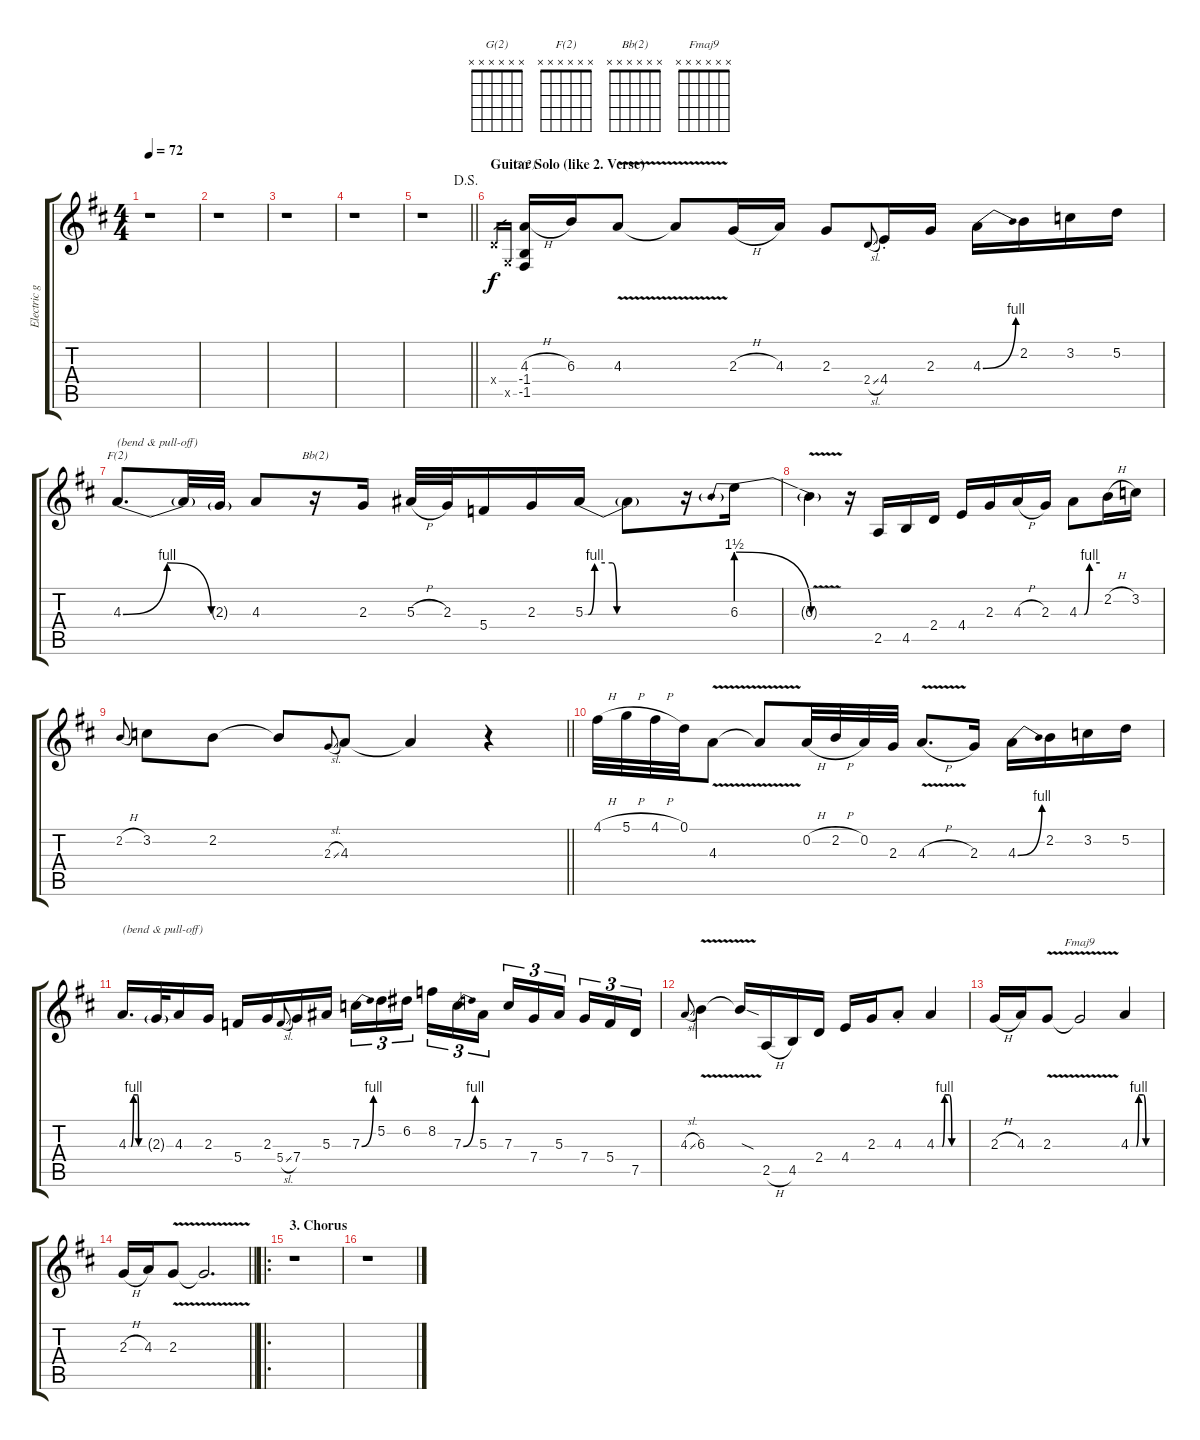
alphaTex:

\track ("Electric guitar: solo" "Electric g") {instrument overdrivenguitar}
\staff {score tabs}
\tuning (D4 A3 F3 C3 G2 D2) {hide}
\chord ("G(2)" x x x x x x)
\chord ("F(2)" x x x x x x)
\chord ("Bb(2)" x x x x x x)
\chord ("Fmaj9" x x x x x x)
\ts (4 4)
\tempo 72
\clef g2
\ks d
r.1{dy f} |
r.1 |
r.1 |
r.1 |
\jump dalsegno
\barLineRight lightlight
r.1 |
\section ("" "Guitar Solo (like 2. Verse)")
2.4{x}.16{gr} 0.5{x}.16{gr} (4.3{h} -1.4 -1.5).16{ch "G(2)"} 6.3.16 4.3{v}.8 4.3{t}.8 2.3{h}.16 4.3.16 2.3.8 2.4{sl}.8{gr onbeat} 4.4{st}.16 2.3.16 4.3{be (bend 0 0 60 4)}.16 2.2.16 3.2.16 5.2.16 |
4.3{be (bendrelease 0 0 15 4 50 4 60 0)}.8{d ch "F(2)" txt "(bend & pull-off)"} 4.3{t}.32 2.3{g}.32 4.3.8 r.16{ch "Bb(2)"} 2.3.16 5.3{h}.32 2.3.32 5.4.16 2.3.16 5.3{be (custom 0 0 2 0 6 4 17 4 20 0 60 0)}.16 5.3{t}.8 r.16 6.3{be (prebendrelease 0 6 60 0)}.16 |
6.3{v t}.4 r.16 2.5.16 4.5.16 2.4.16 4.4.16 2.3.16 4.3{h}.16 2.3.16 4.3{be (custom 0 0 15 0 30 4 60 4)}.8 2.2{h}.16 3.2.16 |
\barLineRight lightlight
2.2{h}.8{gr onbeat} 3.2.8 2.2.8 2.2{t}.8 2.3{sl}.8{gr onbeat} 4.3.8 4.3{t}.4 r.4 |
4.1{h}.32 5.1{h}.32 4.1{h}.32 0.1.32 4.3{v}.8 4.3{t}.8 0.2{h}.32 2.2{h}.32 0.2.32 2.3.32 4.3{v h}.8{d} 2.3.16 4.3{be (bend 0 0 60 4)}.16 2.2.16 3.2.16 5.2.16 |
4.3{be (custom 0 0 10 0 20 4 37 4 40 0 60 0)}.16{d txt "(bend & pull-off)"} 2.3{g}.32 4.3.16 2.3.16 5.4.16 2.3.16 5.4{sl}.8{gr onbeat} 7.4.16 5.3.16 7.3{be (bend 0 0 60 4)}.16{tu (3 2)} 5.2.16{tu (3 2)} 6.2.16{tu (3 2) beam splitsecondary} 8.2.16{tu (3 2)} 7.3{be (bend 0 0 60 4)}.16{tu (3 2)} 5.3.16{tu (3 2)} 7.3.16{tu (3 2)} 7.4.16{tu (3 2)} 5.3.16{tu (3 2) beam splitsecondary} 7.4.16{tu (3 2)} 5.4.16{tu (3 2)} 7.5.16{tu (3 2)} |
4.3{sl}.8{gr onbeat} 6.3{v}.4 6.3{sod t}.16 2.5{h}.16 4.5.16 2.4.16 4.4.16 2.3.16 4.3{st}.8 4.3{be (custom 0 0 12 0 17 4 27 4 32 0 60 0)}.4 |
2.3{h}.16 4.3.16 2.3{v}.8 2.3{t}.2{ch "Fmaj9"} 4.3{be (custom 0 0 12 0 17 4 27 4 32 0 60 0)}.4 |
\barLineRight lightlight
2.3{h}.16 4.3.16 2.3{v}.8 2.3{t}.2{d} |
\ro
\section ("" "3. Chorus")
r.1 |
r.1
